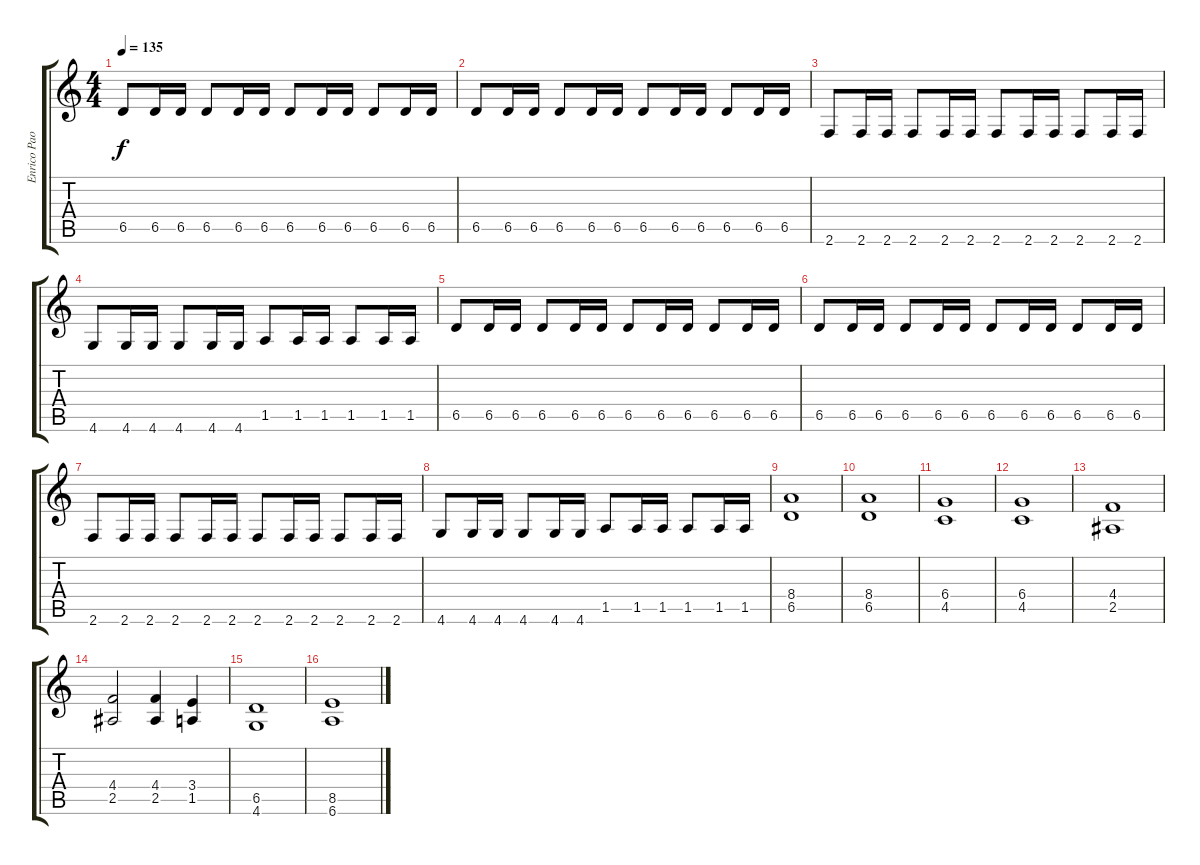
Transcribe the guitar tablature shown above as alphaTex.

\track ("Enrico Paoli" "Enrico Pao") {instrument distortionguitar}
\staff {score tabs}
\tuning (Eb4 Bb3 Gb3 Db3 Ab2 Eb2) {hide}
\ts (4 4)
\tempo 135
\clef g2
\ks c
6.5.8{dy f} 6.5.16 6.5.16 6.5.8 6.5.16 6.5.16 6.5.8 6.5.16 6.5.16 6.5.8 6.5.16 6.5.16 |
6.5.8 6.5.16 6.5.16 6.5.8 6.5.16 6.5.16 6.5.8 6.5.16 6.5.16 6.5.8 6.5.16 6.5.16 |
2.6.8 2.6.16 2.6.16 2.6.8 2.6.16 2.6.16 2.6.8 2.6.16 2.6.16 2.6.8 2.6.16 2.6.16 |
4.6.8 4.6.16 4.6.16 4.6.8 4.6.16 4.6.16 1.5.8 1.5.16 1.5.16 1.5.8 1.5.16 1.5.16 |
6.5.8 6.5.16 6.5.16 6.5.8 6.5.16 6.5.16 6.5.8 6.5.16 6.5.16 6.5.8 6.5.16 6.5.16 |
6.5.8 6.5.16 6.5.16 6.5.8 6.5.16 6.5.16 6.5.8 6.5.16 6.5.16 6.5.8 6.5.16 6.5.16 |
2.6.8 2.6.16 2.6.16 2.6.8 2.6.16 2.6.16 2.6.8 2.6.16 2.6.16 2.6.8 2.6.16 2.6.16 |
4.6.8 4.6.16 4.6.16 4.6.8 4.6.16 4.6.16 1.5.8 1.5.16 1.5.16 1.5.8 1.5.16 1.5.16 |
(8.4 6.5).1 |
(8.4 6.5).1 |
(6.4 4.5).1 |
(6.4 4.5).1 |
(4.4 2.5).1 |
(4.4 2.5).2 (4.4 2.5).4 (3.4 1.5).4 |
(6.5 4.6).1 |
(8.5 6.6).1
